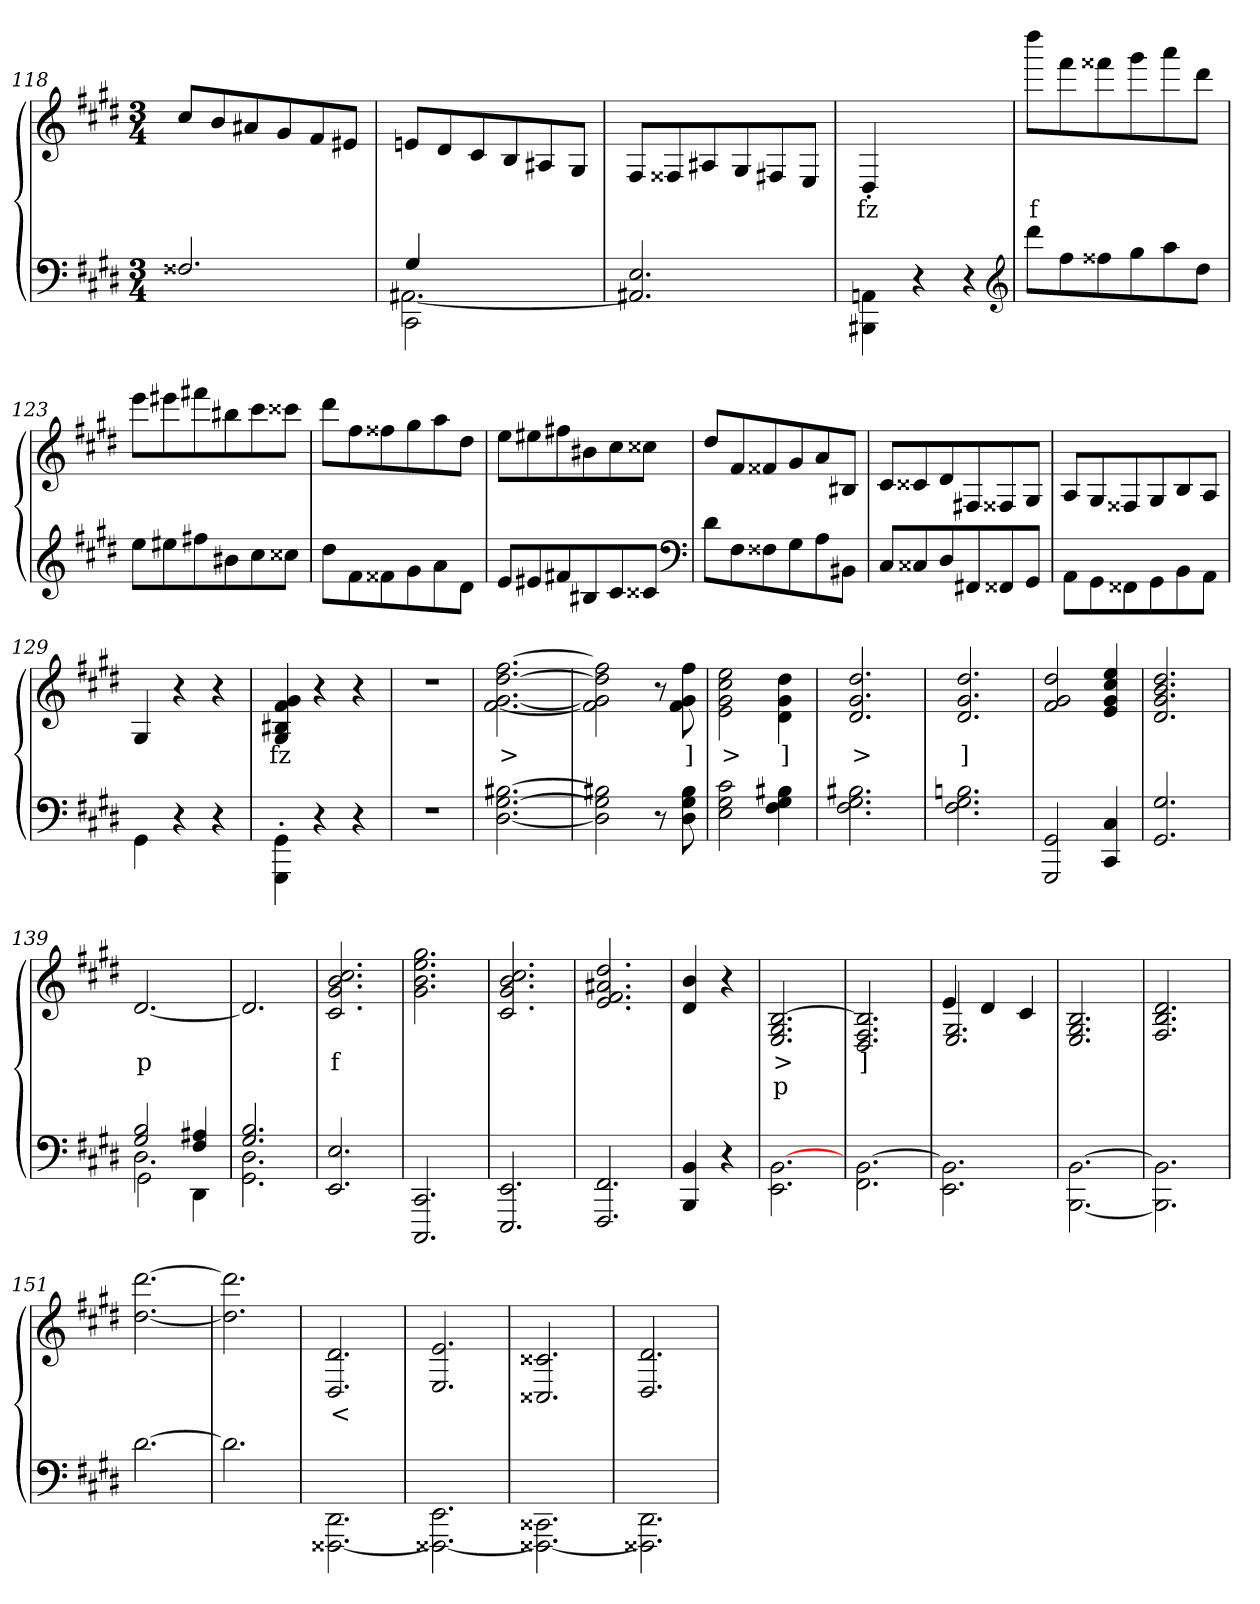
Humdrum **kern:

**kern	**kern	**text	**text
*part2	*part1	*part1	*part1
*staff2	*staff1	*staff1	*staff1
*clefF4	*clefG2	*	*
*k[f#c#g#d#]	*k[f#c#g#d#]	*	*
*M3/4	*M3/4	*	*
=118	=118	=118	=118
2.F##X/	8cc#L	.	.
.	8b	.	.
.	8a#X	.	.
.	8g#	.	.
.	8f#	.	.
.	8e#XJ	.	.
=119	=119	=119	=119
*^	*	*	*
*	*^	*	*	*
2CC#\	[2.AA#X	4G#/	8enL	.	.
.	.	.	8d#	.	.
.	.	2ryy	8c#	.	.
.	.	.	8B	.	.
4ryy	.	.	8A#X	.	.
.	.	.	8G#J	.	.
*v	*v	*v	*	*	*
=120	=120	=120	=120
2.E 2.AA#X]	8F#L	.	.
.	8F##X	.	.
.	8A#X	.	.
.	8G#	.	.
.	8F#X	.	.
.	8EJ	.	.
=121	=121	=121	=121
4AAn\ 4BBB#X	4D#'>/	fz	.
4r	2ryy	.	.
4r	.	.	.
*clefG2	*	*	*
=122	=122	=122	=122
8ddd#L	8dddd#L	f	.
8ff#	8fff#	.	.
8ff##X	8fff##X	.	.
8gg#	8ggg#	.	.
8aa	8aaa	.	.
8dd#J	8ddd#J	.	.
=123	=123	=123	=123
8eeL	8eeeL	.	.
8ee#X	8eee#X	.	.
8ff#X	8fff#X	.	.
8b#X	8bb#X	.	.
8cc#	8ccc#	.	.
8cc##XJ	8ccc##XJ	.	.
=124	=124	=124	=124
8dd#\L	8ddd#L	.	.
8f#	8ff#	.	.
8f##X	8ff##X	.	.
8g#	8gg#	.	.
8a	8aa	.	.
8d#J	8dd#J	.	.
=125	=125	=125	=125
8eL	8eeL	.	.
8e#X	8ee#X	.	.
8f#X	8ff#X	.	.
8B#X	8b#X	.	.
8c#	8cc#	.	.
8c##XJ	8cc##XJ	.	.
*clefF4	*	*	*
=126	=126	=126	=126
8d#L	8dd#L	.	.
8F#	8f#	.	.
8F##X	8f##X	.	.
8G#	8g#	.	.
8A	8a	.	.
8BB#XJ	8B#XJ	.	.
=127	=127	=127	=127
8C#L	8c#L	.	.
8C##X	8c##X	.	.
8D#	8d#	.	.
8FF#X	8F#X	.	.
8FF##X	8F##X	.	.
8GG#J	8G#J	.	.
=128	=128	=128	=128
8AA\L	8A/L	.	.
8GG#	8G#	.	.
8FF##X	8F##X	.	.
8GG#	8G#	.	.
8BB	8B	.	.
8AAJ	8AJ	.	.
=129	=129	=129	=129
4GG#\	4G#/	.	.
4r	4r	.	.
4r	4r	.	.
=130	=130	=130	=130
4GG#\'> 4GGG#'>	4g# 4f# 4B#X 4G#	fz	.
4r	4r	.	.
4r	4r	.	.
=131	=131	=131	=131
2.r	2.r	.	.
=132	=132	=132	=132
[2.B#X [2.G# [2.D#	[2.ff# [2.dd# [2.g# [2.f#	>	.
=133	=133	=133	=133
2B#X] 2G#] 2D#]	2ff#] 2dd#] 2g#] 2f#]	.	.
8r	8r	.	.
8B# 8G# 8D#	8ff# 8g# 8f#	]	.
=134	=134	=134	=134
2c# 2G# 2E	2ee\ 2cc# 2g# 2e	>	.
4B#X 4G# 4F#	4dd#\ 4g# 4d#	]	.
=135	=135	=135	=135
2.B#X 2.G# 2.F#	2.dd# 2.g# 2.d#	>	.
=136	=136	=136	=136
2.Bn 2.G# 2.F#	2.dd# 2.g# 2.d#	]	.
=137	=137	=137	=137
2GG# 2GGG#	2dd# 2g# 2f#	.	.
4C# 4CC#	4ee 4cc# 4g# 4e	.	.
=138	=138	=138	=138
2.G# 2.GG#	2.dd# 2.b 2.g# 2.d#	.	.
=139	=139	=139	=139
*^	*	*	*
*	*^	*	*	*
2B 2G#	2.D#	2GG#\	[2.d#	p	.
4A#X 4F#	.	4DD#\	.	.	.
*	*v	*v	*	*	*
=140	=140	=140	=140	=140
2.B 2.G#	2.D# 2.GG#	2.d#]	.	.
*v	*v	*	*	*
=141	=141	=141	=141
2.E 2.EE	2.cc# 2.b 2.g# 2.c#	f	.
=142	=142	=142	=142
2.CC# 2.CCC#	2.gg# 2.ee 2.b 2.g#	.	.
=143	=143	=143	=143
2.EE 2.EEE	2.cc# 2.b 2.g# 2.c#	.	.
=144	=144	=144	=144
2.FF# 2.FFF#	2.dd# 2.a#X 2.f# 2.e	.	.
=145	=145	=145	=145
4BB 4BBB	4b 4d#	.	.
4r	4r	.	.
=146	=146	=146	=146
[2.BB 2.EE\	[2.B/ 2.G# 2.E	>	p
=147	=147	=147	=147
[2.BB\ 2.FF#	2.B/] 2.F# 2.D#	]	.
=148	=148	=148	=148
*	*^	*	*
2.BB\] 2.EE\	4e	2.G#/ 2.E/	.	.
.	4d#	.	.	.
.	4c#	.	.	.
*	*v	*v	*	*
=149	=149	=149	=149
[2.BB\ [2.BBB\	2.B/ 2.G#/ 2.E/	.	.
=150	=150	=150	=150
2.BB\] 2.BBB\]	2.d# 2.B 2.F#	.	.
=151	=151	=151	=151
[2.d#	[2.ddd#\ [2.dd#\	.	.
=152	=152	=152	=152
2.d#]	2.ddd#\] 2.dd#\]	.	.
=153	=153	=153	=153
2.DD#\ [2.FFF##X	2.d# 2.D#	<	.
=154	=154	=154	=154
2.EE\ 2.FFF##X_	2.e 2.E	.	.
=155	=155	=155	=155
2.CC##X\ 2.FFF##X_	2.c##X 2.C##X	.	.
=156	=156	=156	=156
2.DD#\ 2.FFF##X]	2.d# 2.D#	.	.
=	=	=	=
*-	*-	*-	*-
